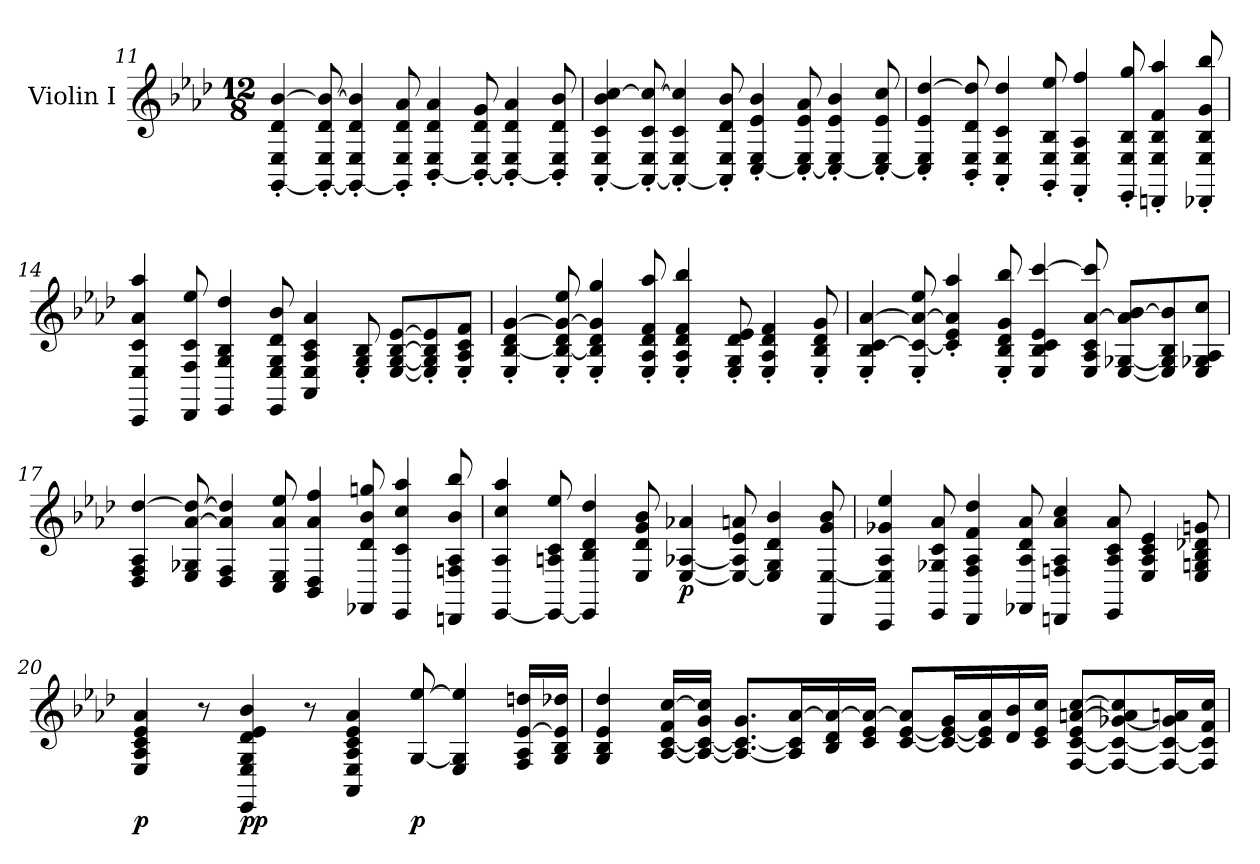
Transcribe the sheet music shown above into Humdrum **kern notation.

**kern	**dynam
*part1	*part1
*staff1	*staff1
*I"Violin I	*
*I'Vln	*
*clefG2	*
*k[b-e-a-d-]	*
*A-:	*
*M12/8	*
=11	=11
[4GG' 4E-' 4d-' [4b-'	.
8GG_' 8E-' 8d-' 8b-_'	.
4GG_' 4E-' 4d-' 4b-]'	.
8GG]' 8E-' 8d-' 8a-'	.
[4BB-' 4E-' 4d-' 4a-'	.
8BB-_' 8E-' 8d-' 8g'	.
4BB-_' 4E-' 4d-' 4a-'	.
8BB-]' 8E-' 8d-' 8b-'	.
=12	=12
[4AA-' 4E-' 4c' 4b-' [4cc'	.
8AA-_' 8E-' 8c' 8cc_'	.
4AA-_' 4E-' 4c' 4cc]'	.
8AA-]' 8E-' 8d-' 8b-'	.
[4C' 4E-' 4e-' 4b-'	.
8C_' 8E-' 8e-' 8a-'	.
4C_' 4E-' 4e-' 4b-'	.
8C_' 8E-' 8e-' 8cc'	.
=13	=13
4C]' 4E-' 4e-' [4dd-'	.
8BB-' 8E-' 8d-' 8dd-]'	.
4AA-' 4E-' 4c' 4dd-'	.
8GG' 8E-' 8B-' 8ee-'	.
4FF' 4E-' 4A-' 4ff'	.
8EE-' 8E-' 8B-' 8gg'	.
4DDn' 4E-' 4B-' 4f' 4aa-'	.
8DD-X' 8E-' 8B-' 8g' 8bb-'	.
=14	=14
4CC 4E- 4c 4a- 4aa-	.
8DD- 8F 8c 8ee-	.
4EE- 4G 4B- 4dd-	.
8EE- 8E- 8G 8d- 8b-	.
4AA- 4E- 4A- 4c 4a-	.
8E-' 8G' 8B-'	.
[8E- [8G [8B- [8e-L	.
8E-]' 8G]' 8B-]' 8e-]'	.
8E-' 8A-' 8c' 8f'J	.
=15	=15
4E-' [4B-' 4d-' [4g'	.
8E-' 8B-_' 8d-' 8g_' 8ee-'	.
4E-' 4B-]' 4d-' 4g]' 4gg'	.
8E-' 8A-' 8d-' 8f' 8aa-'	.
4E-' 4A-' 4d-' 4f' 4bb-'	.
8E-' 8G' 8d-' 8e-'	.
4E-' 4A-' 4d-' 4f'	.
8E-' 8B-' 8d-' 8g'	.
=16	=16
4E-' 4B-' [4c' [4a-'	.
8E-' 8c_' 8a-_' 8ee-'	.
4c]' 4e-' 4a-]' 4aa-'	.
8E-' 8B-' 8d-' 8g' 8bb-'	.
4E- 4B- 4c 4e- [4ccc	.
8E- 8A- 8c [8a- 8ccc]	.
[8E- [8G-X 8a-] [8b-L	.
8E-] 8G-] 8B- 8b-]	.
8E- 8G-X 8A- 8ccJ	.
=17	=17
4D- 4F 4A- [4dd-	.
8E- 8G-X [8a- 8dd-_	.
4D- 4F 4a-] 4dd-]	.
8C 8E- 8a- 8ee-	.
4BB- 4D- 4a- 4ff	.
8FF-X 8d- 8b- 8ggn	.
4EE- 4c 4cc 4aa-	.
8DDn 8Fn 8A- 8b- 8bb-	.
=18	=18
[4EE- 4A- 4cc 4aa-	.
8EE-_ 8An 8c 8ee-	.
4EE-] 4B- 4d- 4dd-	.
8E- 8d- 8g 8b-	.
[4E- [4A-X 4a-X	p
8E-_ 8A-] 8e- 8an	.
4E-] 4G 4d- 4b-	.
8DD- [8E- 8g 8b-	.
=19	=19
4CC 4E-] 4A- 4g-X 4ee-	.
8EE- 8G-X 8c 8a-	.
4DD- 4F 4A- 4f 4dd-	.
8FF-X 8A- 8d- 8a-	.
4DDn 4Fn 4A- 4a- 4cc	.
8EE- 8A- 8c 8a-	.
4E- 4A- 4c 4e-	.
8E- 8Gn 8B- 8d-X 8gn	.
=20	=20
4E- 4A- 4c 4e- 4a-	p
8r	.
4EE- 4E- 4G 4d- 4e- 4b-	pp
8r	.
4AA- 4E- 4A- 4c 4e- 4a-	.
[8G [8ee-	p
4E- 4G] 4ee-]	.
16F 16A- [16e- 16ddnLL	.
16G 16B- 16e-] 16dd-XJJ	.
=21	=21
4G 4B- 4e- 4dd-	.
[16A- [16c 16f [16ccLL	.
16A-_ 16c_ 16g 16cc]JJ	.
8.A-_ 8.c_ 8.gL	.
16A-] 16c] [16a-L	.
16B- 16d- 16a-_	.
16c 16e- 16a-_JJ	.
[8c [8e- 8a-]L	.
16c_ 16e-_ 16gL	.
16c] 16e-] 16a-	.
16d- 16b-	.
16c 16e- 16ccJJ	.
[8F [8c 8e- [8an [8ccL	.
8F_ 8c_ [8g-X 8a] 8cc]	.
16F_ 16c_ 16g-] 16anL	.
16F] 16c] 16f 16ccJJ	.
=	=
*-	*-
